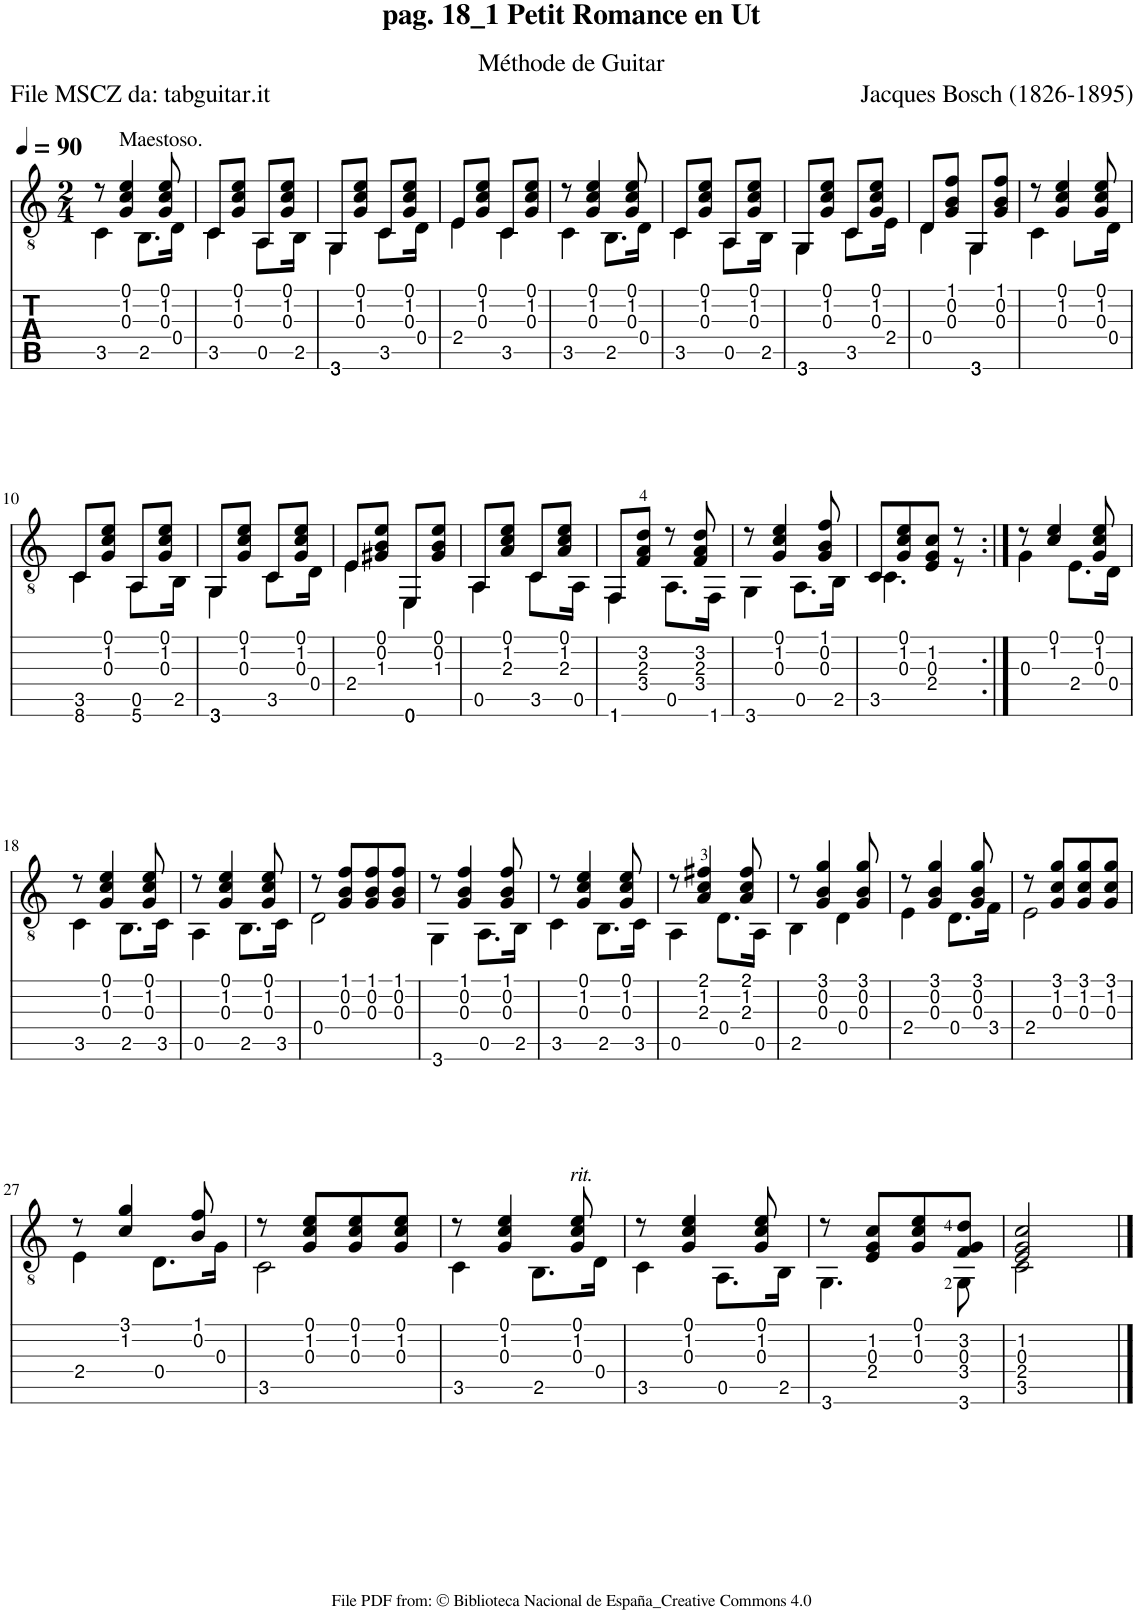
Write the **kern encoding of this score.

**kern	**kern
*part1	*part1
*staff2	*staff1
*I"Guitar	*
*I'Guit.	*
*stria6	*
*	*clefGv2
*k[]	*k[]
*M2/4	*M2/4
*MM90	*MM90
=1	=1
*^	*^
8r	4C	8r	4C\
!	!	!LO:TX:a:t=Maestoso.	!
4G 4c 4e	.	4G/ 4c/ 4e/	.
.	8.BBL	.	8.BB\L
8G 8c 8e	.	8G/ 8c/ 8e/	.
.	16DJk	.	16D\Jk
=2	=2	=2	=2
8CL	4C	8C/L	4C\
8G\ 8c\ 8e\J	.	8G/ 8c/ 8e/J	.
8AAL	8.AAL	8AA/L	8.AA\L
8G\ 8c\ 8e\J	.	8G/ 8c/ 8e/J	.
.	16BBJk	.	16BB\Jk
=3	=3	=3	=3
8GGL	4GG	8GG/L	4GG\
8G\ 8c\ 8e\J	.	8G/ 8c/ 8e/J	.
8CL	8.CL	8C/L	8.C\L
8G\ 8c\ 8e\J	.	8G/ 8c/ 8e/J	.
.	16DJk	.	16D\Jk
=4	=4	=4	=4
8EL	4E	8E/L	4E\
8G\ 8c\ 8e\J	.	8G/ 8c/ 8e/J	.
8CL	4C	8C/L	4C\
8G\ 8c\ 8e\J	.	8G/ 8c/ 8e/J	.
=5	=5	=5	=5
8r	4C	8r	4C\
4G 4c 4e	.	4G/ 4c/ 4e/	.
.	8.BBL	.	8.BB\L
8G 8c 8e	.	8G/ 8c/ 8e/	.
.	16DJk	.	16D\Jk
=6	=6	=6	=6
8CL	4C	8C/L	4C\
8G\ 8c\ 8e\J	.	8G/ 8c/ 8e/J	.
8AAL	8.AAL	8AA/L	8.AA\L
8G\ 8c\ 8e\J	.	8G/ 8c/ 8e/J	.
.	16BBJk	.	16BB\Jk
=7	=7	=7	=7
8GGL	4GG	8GG/L	4GG\
8G\ 8c\ 8e\J	.	8G/ 8c/ 8e/J	.
8CL	8.CL	8C/L	8.C\L
8G\ 8c\ 8e\J	.	8G/ 8c/ 8e/J	.
.	16EJk	.	16E\Jk
=8	=8	=8	=8
8DL	4D	8D/L	4D\
8G\ 8B\ 8f\J	.	8G/ 8B/ 8f/J	.
8GGL	4GG	8GG/L	4GG\
8G\ 8B\ 8f\J	.	8G/ 8B/ 8f/J	.
=9	=9	=9	=9
8r	4C	8r	4C\
4G 4c 4e	.	4G/ 4c/ 4e/	.
.	8.BBL	.	8.BB\L
8G 8c 8e	.	8G/ 8c/ 8e/	.
.	16DJk	.	16D\Jk
!!LO:LB:g=z	!!
=10	=10	=10	=10
8CL	4C	8C/L	4C\
8G\ 8c\ 8e\J	.	8G/ 8c/ 8e/J	.
8AAL	8.AAL	8AA/L	8.AA\L
8G\ 8c\ 8e\J	.	8G/ 8c/ 8e/J	.
.	16BBJk	.	16BB\Jk
=11	=11	=11	=11
8GGL	4GG	8GG/L	4GG\
8G\ 8c\ 8e\J	.	8G/ 8c/ 8e/J	.
8CL	8.CL	8C/L	8.C\L
8G\ 8c\ 8e\J	.	8G/ 8c/ 8e/J	.
.	16DJk	.	16D\Jk
=12	=12	=12	=12
8EL	4E	8E/L	4E\
8G#\ 8B\ 8e\J	.	8G#X/ 8B/ 8e/J	.
8EEL	4EE	8EE/L	4EE\
8G#\ 8B\ 8e\J	.	8G#/ 8B/ 8e/J	.
=13	=13	=13	=13
8AAL	4AA	8AA/L	4AA\
8A\ 8c\ 8e\J	.	8A/ 8c/ 8e/J	.
8CL	8.CL	8C/L	8.C\L
8A\ 8c\ 8e\J	.	8A/ 8c/ 8e/J	.
.	16AAJk	.	16AA\Jk
=14	=14	=14	=14
8FFL	4FF	8FF/L	4FF\
8F\ 8A\ 8d\J	.	8F/ 8A/ 8d/J	.
8r	8.AAL	8r	8.AA\L
8F 8A 8d	.	8F/ 8A/ 8d/	.
.	16FFJk	.	16FF\Jk
=15	=15	=15	=15
8r	4GG	8r	4GG\
4G 4c 4e	.	4G/ 4c/ 4e/	.
.	8.AAL	.	8.AA\L
8G 8B 8f	.	8G/ 8B/ 8f/	.
.	16BBJk	.	16BB\Jk
=16	=16	=16	=16
8CL	4.C	8C/L	4.C\
8G\ 8c\ 8e\J	.	8G/ 8c/ 8e/	.
8E 8G 8c	.	8E/ 8G/ 8c/J	.
8r	8r	8r	8r
=17:|!	=17:|!	=17:|!	=17:|!
8r	4G	8r	4G\
4c 4e	.	4c/ 4e/	.
.	8.EL	.	8.E\L
8G 8c 8e	.	8G/ 8c/ 8e/	.
.	16DJk	.	16D\Jk
!!LO:LB:g=z	!!
=18	=18	=18	=18
8r	4C	8r	4C\
4G 4c 4e	.	4G/ 4c/ 4e/	.
.	8.BBL	.	8.BB\L
8G 8c 8e	.	8G/ 8c/ 8e/	.
.	16CJk	.	16C\Jk
=19	=19	=19	=19
8r	4AA	8r	4AA\
4G 4c 4e	.	4G/ 4c/ 4e/	.
.	8.BBL	.	8.BB\L
8G 8c 8e	.	8G/ 8c/ 8e/	.
.	16CJk	.	16C\Jk
=20	=20	=20	=20
8r	2D	8r	2D\
8G 8B 8f	.	8G/ 8B/ 8f/L	.
8G\ 8B\ 8f\L	.	8G/ 8B/ 8f/	.
8G\ 8B\ 8f\J	.	8G/ 8B/ 8f/J	.
=21	=21	=21	=21
8r	4GG	8r	4GG\
4G 4B 4f	.	4G/ 4B/ 4f/	.
.	8.AAL	.	8.AA\L
8G 8B 8f	.	8G/ 8B/ 8f/	.
.	16BBJk	.	16BB\Jk
=22	=22	=22	=22
8r	4C	8r	4C\
4G 4c 4e	.	4G/ 4c/ 4e/	.
.	8.BBL	.	8.BB\L
8G 8c 8e	.	8G/ 8c/ 8e/	.
.	16CJk	.	16C\Jk
=23	=23	=23	=23
8r	4AA	8r	4AA\
4A 4c 4f#	.	4A/ 4c/ 4f#X/	.
.	8.DL	.	8.D\L
8A 8c 8f#	.	8A/ 8c/ 8f#/	.
.	16AAJk	.	16AA\Jk
=24	=24	=24	=24
8r	4BB	8r	4BB\
4G 4B 4g	.	4G/ 4B/ 4g/	.
.	4D	.	4D\
8G 8B 8g	.	8G/ 8B/ 8g/	.
=25	=25	=25	=25
8r	4E	8r	4E\
4G 4B 4g	.	4G/ 4B/ 4g/	.
.	8.DL	.	8.D\L
8G 8B 8g	.	8G/ 8B/ 8g/	.
.	16FJk	.	16F\Jk
=26	=26	=26	=26
8r	2E	8r	2E\
8G 8c 8g	.	8G/ 8c/ 8g/L	.
8G\ 8c\ 8g\L	.	8G/ 8c/ 8g/	.
8G\ 8c\ 8g\J	.	8G/ 8c/ 8g/J	.
!!LO:LB:g=z	!!
=27	=27	=27	=27
8r	4E	8r	4E\
4c 4g	.	4c/ 4g/	.
.	8.DL	.	8.D\L
8B 8f	.	8B/ 8f/	.
.	16GJk	.	16G\Jk
=28	=28	=28	=28
8r	2C	8r	2C\
8G 8c 8e	.	8G/ 8c/ 8e/L	.
8G\ 8c\ 8e\L	.	8G/ 8c/ 8e/	.
8G\ 8c\ 8e\J	.	8G/ 8c/ 8e/J	.
=29	=29	=29	=29
8r	4C	8r	4C\
4G 4c 4e	.	4G/ 4c/ 4e/	.
.	8.BBL	.	8.BB\L
!	!	!LO:TX:a:i:t=rit.	!
8G 8c 8e	.	8G/ 8c/ 8e/	.
.	16DJk	.	16D\Jk
=30	=30	=30	=30
8r	4C	8r	4C\
4G 4c 4e	.	4G/ 4c/ 4e/	.
.	8.AAL	.	8.AA\L
8G 8c 8e	.	8G/ 8c/ 8e/	.
.	16BBJk	.	16BB\Jk
=31	=31	=31	=31
8r	4.GG	8r	4.GG\
8E 8G 8c	.	8E/ 8G/ 8c/L	.
8G\ 8c\ 8e\L	.	8G/ 8c/ 8e/	.
8F\ 8G\ 8d\J	8GG	8F/ 8G/ 8d/J	8GG\
=32	=32	=32	=32
2E 2G 2c	2C	2E/ 2G/ 2c/	2C\
*v	*v	*	*
*	*v	*v
==	==
*-	*-
